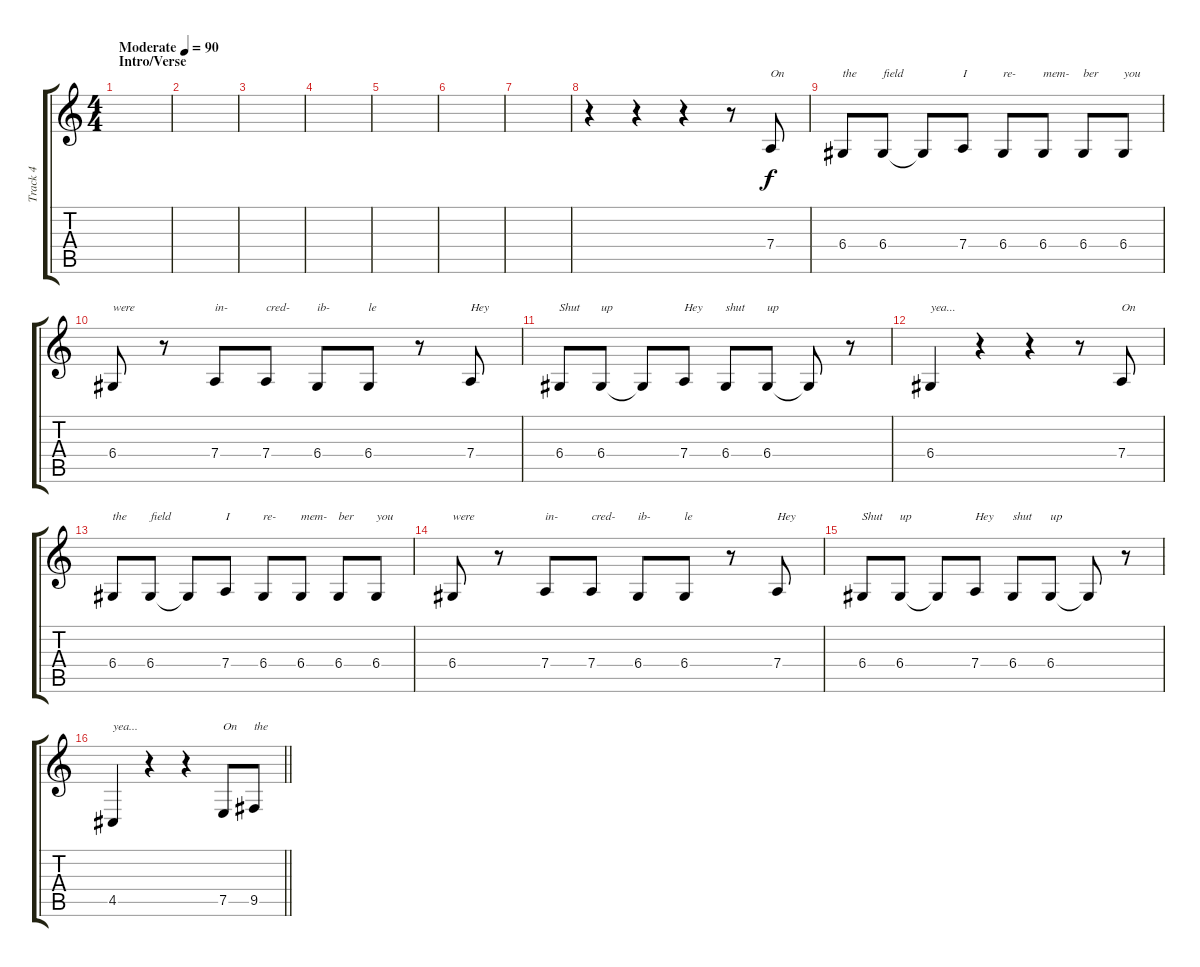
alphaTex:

\track ("Track 4" "Track 4") {instrument synthbrass2}
\staff {score tabs}
\tuning (E4 B3 G3 D3 A2 E2) {hide}
\ts (4 4)
\section ("" "Intro/Verse")
\tempo (90 "Moderate")
\clef g2
\ks c
|
|
|
|
|
|
|
r.4 r.4 r.4 r.8 7.4.8{txt "On"} |
6.4.8{txt "the"} 6.4.8{txt "field"} 6.4{t}.8 7.4.8{txt "I"} 6.4.8{txt "re-"} 6.4.8{txt "mem-"} 6.4.8{txt "ber"} 6.4.8{txt "you"} |
6.4.8{txt "were"} r.8 7.4.8{txt "in-"} 7.4.8{txt "cred-"} 6.4.8{txt "ib-"} 6.4.8{txt "le"} r.8 7.4.8{txt "Hey"} |
6.4.8{txt "Shut"} 6.4.8{txt "up"} 6.4{t}.8 7.4.8{txt "Hey"} 6.4.8{txt "shut"} 6.4.8{txt "up"} 6.4{t}.8 r.8 |
6.4.4{txt "yea..."} r.4 r.4 r.8 7.4.8{txt "On"} |
6.4.8{txt "the"} 6.4.8{txt "field"} 6.4{t}.8 7.4.8{txt "I"} 6.4.8{txt "re-"} 6.4.8{txt "mem-"} 6.4.8{txt "ber"} 6.4.8{txt "you"} |
6.4.8{txt "were"} r.8 7.4.8{txt "in-"} 7.4.8{txt "cred-"} 6.4.8{txt "ib-"} 6.4.8{txt "le"} r.8 7.4.8{txt "Hey"} |
6.4.8{txt "Shut"} 6.4.8{txt "up"} 6.4{t}.8 7.4.8{txt "Hey"} 6.4.8{txt "shut"} 6.4.8{txt "up"} 6.4{t}.8 r.8 |
\barLineRight lightlight
4.5.4{txt "yea..."} r.4 r.4 7.5.8{txt "On"} 9.5.8{txt "the"}
